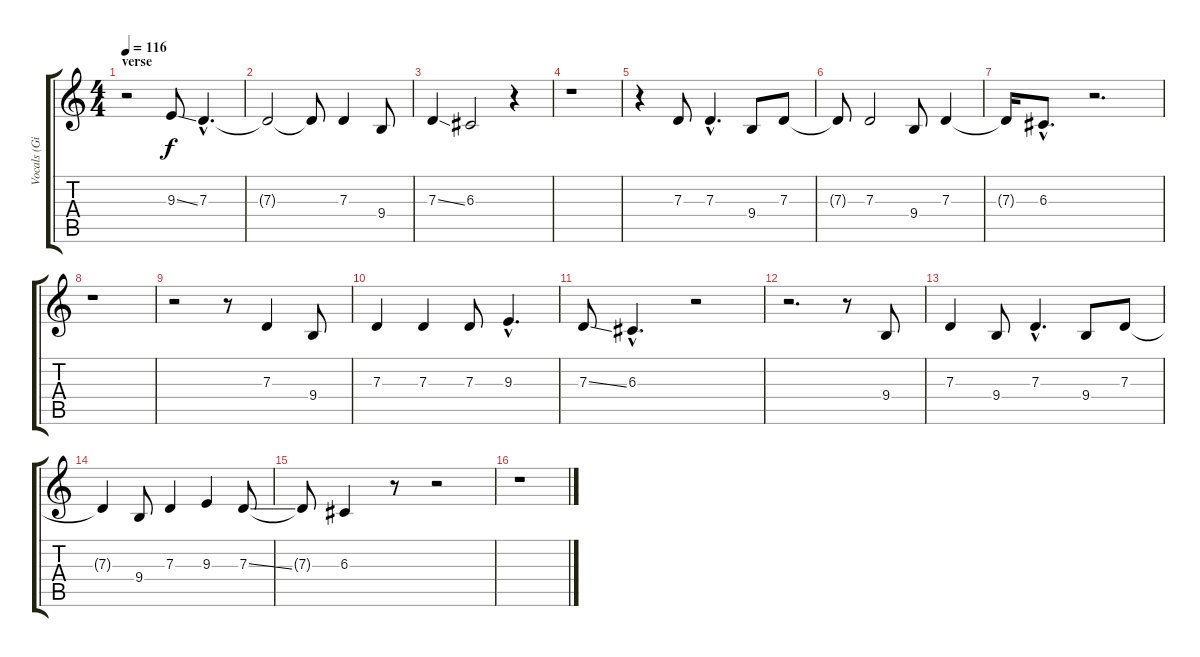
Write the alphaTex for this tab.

\track ("Vocals (Gilmour)" "Vocals (Gi") {instrument lead6voice}
\staff {score tabs}
\tuning (E4 B3 G3 D3 A2 E2) {hide}
\ts (4 4)
\section ("" "verse")
\tempo 116
\clef g2
\ks c
r.2{dy f instrument lead6voice} 9.3{ss}.8 7.3{hac}.4{d} |
7.3{t}.2 7.3{t}.8 7.3.4 9.4.8 |
7.3{ss}.4 6.3.2 r.4 |
r.1 |
r.4 7.3.8 7.3{hac}.4{d} 9.4.8 7.3.8 |
7.3{t}.8 7.3.2 9.4.8 7.3.4 |
7.3{t}.16 6.3{hac}.8{d} r.2{d} |
r.1 |
r.2 r.8 7.3.4 9.4.8 |
7.3.4 7.3.4 7.3.8 9.3{hac}.4{d} |
7.3{ss}.8 6.3{hac}.4{d} r.2 |
r.2{d} r.8 9.4.8 |
7.3.4 9.4.8 7.3{hac}.4{d} 9.4.8 7.3.8 |
7.3{t}.4 9.4.8 7.3.4 9.3.4 7.3{ss}.8 |
7.3{t}.8 6.3.4 r.8 r.2 |
r.1
